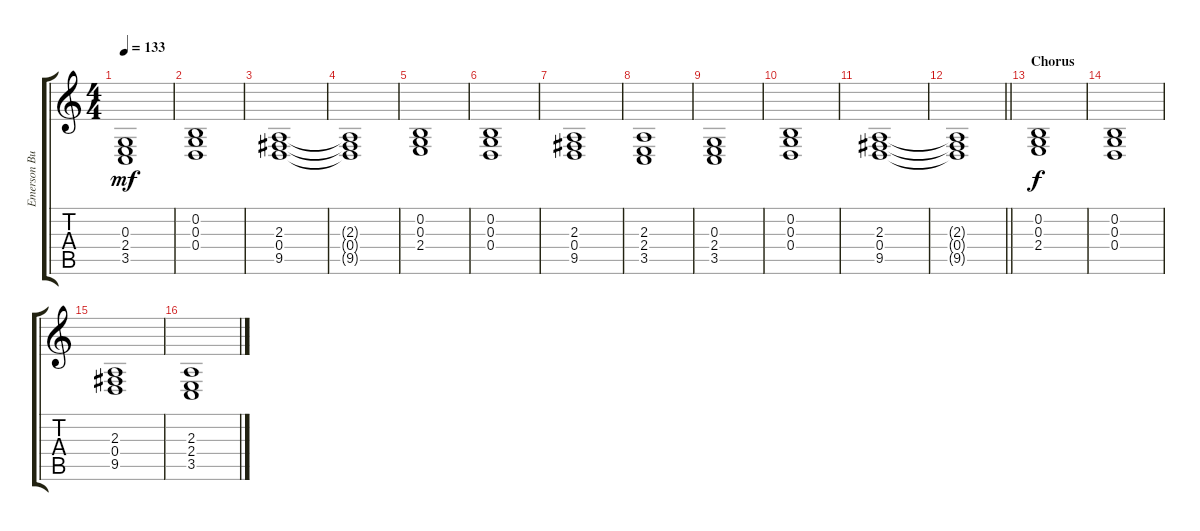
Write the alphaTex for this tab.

\track ("Emerson Burton (Keyboard)" "Emerson Bu") {instrument pad2warm}
\staff {score tabs}
\tuning (E4 B3 G3 D3 A2 E2) {hide}
\ts (4 4)
\tempo 133
\clef g2
\ks c
(0.3 2.4 3.5).1{dy mf} |
(0.2 0.3 0.4).1 |
(2.3 0.4 9.5).1 |
(2.3{t} 0.4{t} 9.5{t}).1 |
(0.2 0.3 2.4).1 |
(0.2 0.3 0.4).1 |
(2.3 0.4 9.5).1 |
(2.3 2.4 3.5).1 |
(0.3 2.4 3.5).1 |
(0.2 0.3 0.4).1 |
(2.3 0.4 9.5).1 |
\barLineRight lightlight
(2.3{t} 0.4{t} 9.5{t}).1 |
\section ("" "Chorus")
(0.2 0.3 2.4).1{dy f} |
(0.2 0.3 0.4).1 |
(2.3 0.4 9.5).1 |
(2.3 2.4 3.5).1
